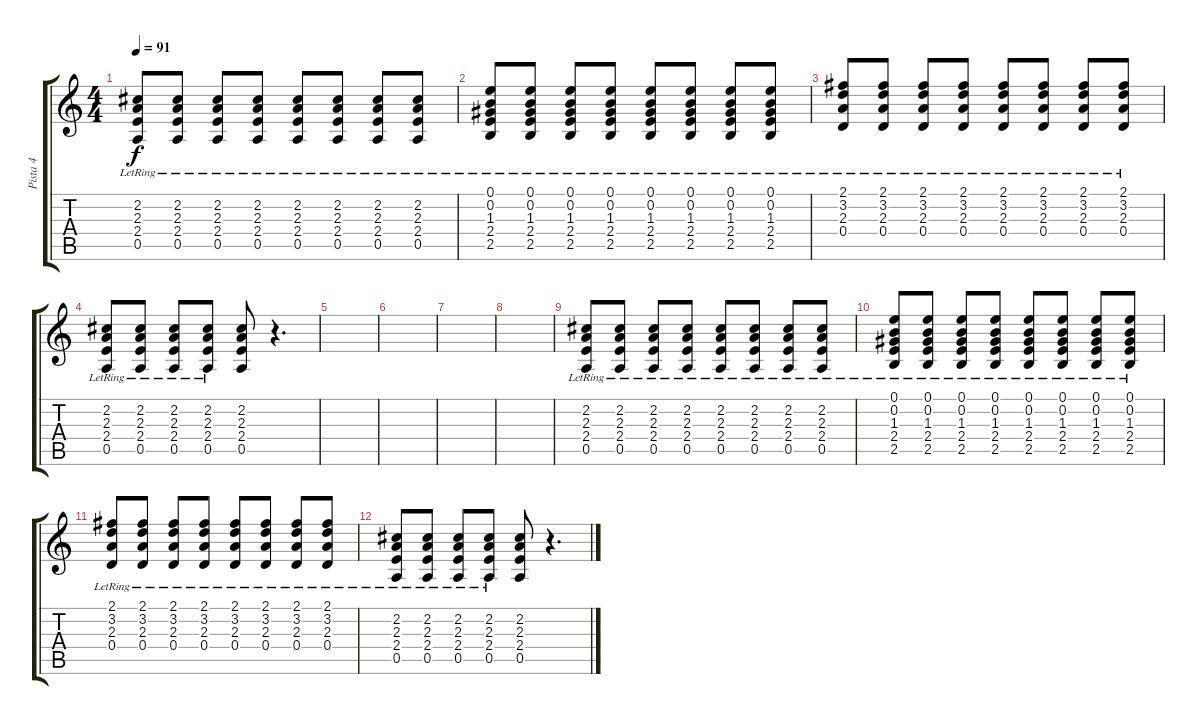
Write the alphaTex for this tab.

\track ("Pista 4" "Pista 4") {instrument acousticguitarsteel}
\staff {score tabs}
\tuning (E4 B3 G3 D3 A2 E2) {hide}
\ts (4 4)
\tempo 91
\clef g2
\ks c
(2.2{lr} 2.3{lr} 2.4{lr} 0.5{lr}).8{dy f} (2.2{lr} 2.3{lr} 2.4{lr} 0.5{lr}).8 (2.2{lr} 2.3{lr} 2.4{lr} 0.5{lr}).8 (2.2{lr} 2.3{lr} 2.4{lr} 0.5{lr}).8 (2.2{lr} 2.3{lr} 2.4{lr} 0.5{lr}).8 (2.2{lr} 2.3{lr} 2.4{lr} 0.5{lr}).8 (2.2{lr} 2.3{lr} 2.4{lr} 0.5{lr}).8 (2.2{lr} 2.3{lr} 2.4{lr} 0.5{lr}).8 |
(0.1{lr} 0.2{lr} 1.3{lr} 2.4{lr} 2.5{lr}).8 (0.1{lr} 0.2{lr} 1.3{lr} 2.4{lr} 2.5{lr}).8 (0.1{lr} 0.2{lr} 1.3{lr} 2.4{lr} 2.5{lr}).8 (0.1{lr} 0.2{lr} 1.3{lr} 2.4{lr} 2.5{lr}).8 (0.1{lr} 0.2{lr} 1.3{lr} 2.4{lr} 2.5{lr}).8 (0.1{lr} 0.2{lr} 1.3{lr} 2.4{lr} 2.5{lr}).8 (0.1{lr} 0.2{lr} 1.3{lr} 2.4{lr} 2.5{lr}).8 (0.1{lr} 0.2{lr} 1.3{lr} 2.4{lr} 2.5{lr}).8 |
(2.1{lr} 3.2{lr} 2.3{lr} 0.4{lr}).8 (2.1{lr} 3.2{lr} 2.3{lr} 0.4{lr}).8 (2.1{lr} 3.2{lr} 2.3{lr} 0.4{lr}).8 (2.1{lr} 3.2{lr} 2.3{lr} 0.4{lr}).8 (2.1{lr} 3.2{lr} 2.3{lr} 0.4{lr}).8 (2.1{lr} 3.2{lr} 2.3{lr} 0.4{lr}).8 (2.1{lr} 3.2{lr} 2.3{lr} 0.4{lr}).8 (2.1{lr} 3.2{lr} 2.3{lr} 0.4{lr}).8 |
(2.2{lr} 2.3{lr} 2.4{lr} 0.5{lr}).8 (2.2{lr} 2.3{lr} 2.4{lr} 0.5{lr}).8 (2.2{lr} 2.3{lr} 2.4{lr} 0.5{lr}).8 (2.2{lr} 2.3{lr} 2.4{lr} 0.5{lr}).8 (2.2 2.3 2.4 0.5).8 r.4{d} |
|
|
|
|
(2.2{lr} 2.3{lr} 2.4{lr} 0.5{lr}).8 (2.2{lr} 2.3{lr} 2.4{lr} 0.5{lr}).8 (2.2{lr} 2.3{lr} 2.4{lr} 0.5{lr}).8 (2.2{lr} 2.3{lr} 2.4{lr} 0.5{lr}).8 (2.2{lr} 2.3{lr} 2.4{lr} 0.5{lr}).8 (2.2{lr} 2.3{lr} 2.4{lr} 0.5{lr}).8 (2.2{lr} 2.3{lr} 2.4{lr} 0.5{lr}).8 (2.2{lr} 2.3{lr} 2.4{lr} 0.5{lr}).8 |
(0.1{lr} 0.2{lr} 1.3{lr} 2.4{lr} 2.5{lr}).8 (0.1{lr} 0.2{lr} 1.3{lr} 2.4{lr} 2.5{lr}).8 (0.1{lr} 0.2{lr} 1.3{lr} 2.4{lr} 2.5{lr}).8 (0.1{lr} 0.2{lr} 1.3{lr} 2.4{lr} 2.5{lr}).8 (0.1{lr} 0.2{lr} 1.3{lr} 2.4{lr} 2.5{lr}).8 (0.1{lr} 0.2{lr} 1.3{lr} 2.4{lr} 2.5{lr}).8 (0.1{lr} 0.2{lr} 1.3{lr} 2.4{lr} 2.5{lr}).8 (0.1{lr} 0.2{lr} 1.3{lr} 2.4{lr} 2.5{lr}).8 |
(2.1{lr} 3.2{lr} 2.3{lr} 0.4{lr}).8 (2.1{lr} 3.2{lr} 2.3{lr} 0.4{lr}).8 (2.1{lr} 3.2{lr} 2.3{lr} 0.4{lr}).8 (2.1{lr} 3.2{lr} 2.3{lr} 0.4{lr}).8 (2.1{lr} 3.2{lr} 2.3{lr} 0.4{lr}).8 (2.1{lr} 3.2{lr} 2.3{lr} 0.4{lr}).8 (2.1{lr} 3.2{lr} 2.3{lr} 0.4{lr}).8 (2.1{lr} 3.2{lr} 2.3{lr} 0.4{lr}).8 |
(2.2{lr} 2.3{lr} 2.4{lr} 0.5{lr}).8 (2.2{lr} 2.3{lr} 2.4{lr} 0.5{lr}).8 (2.2{lr} 2.3{lr} 2.4{lr} 0.5{lr}).8 (2.2{lr} 2.3{lr} 2.4{lr} 0.5{lr}).8 (2.2 2.3 2.4 0.5).8 r.4{d}
